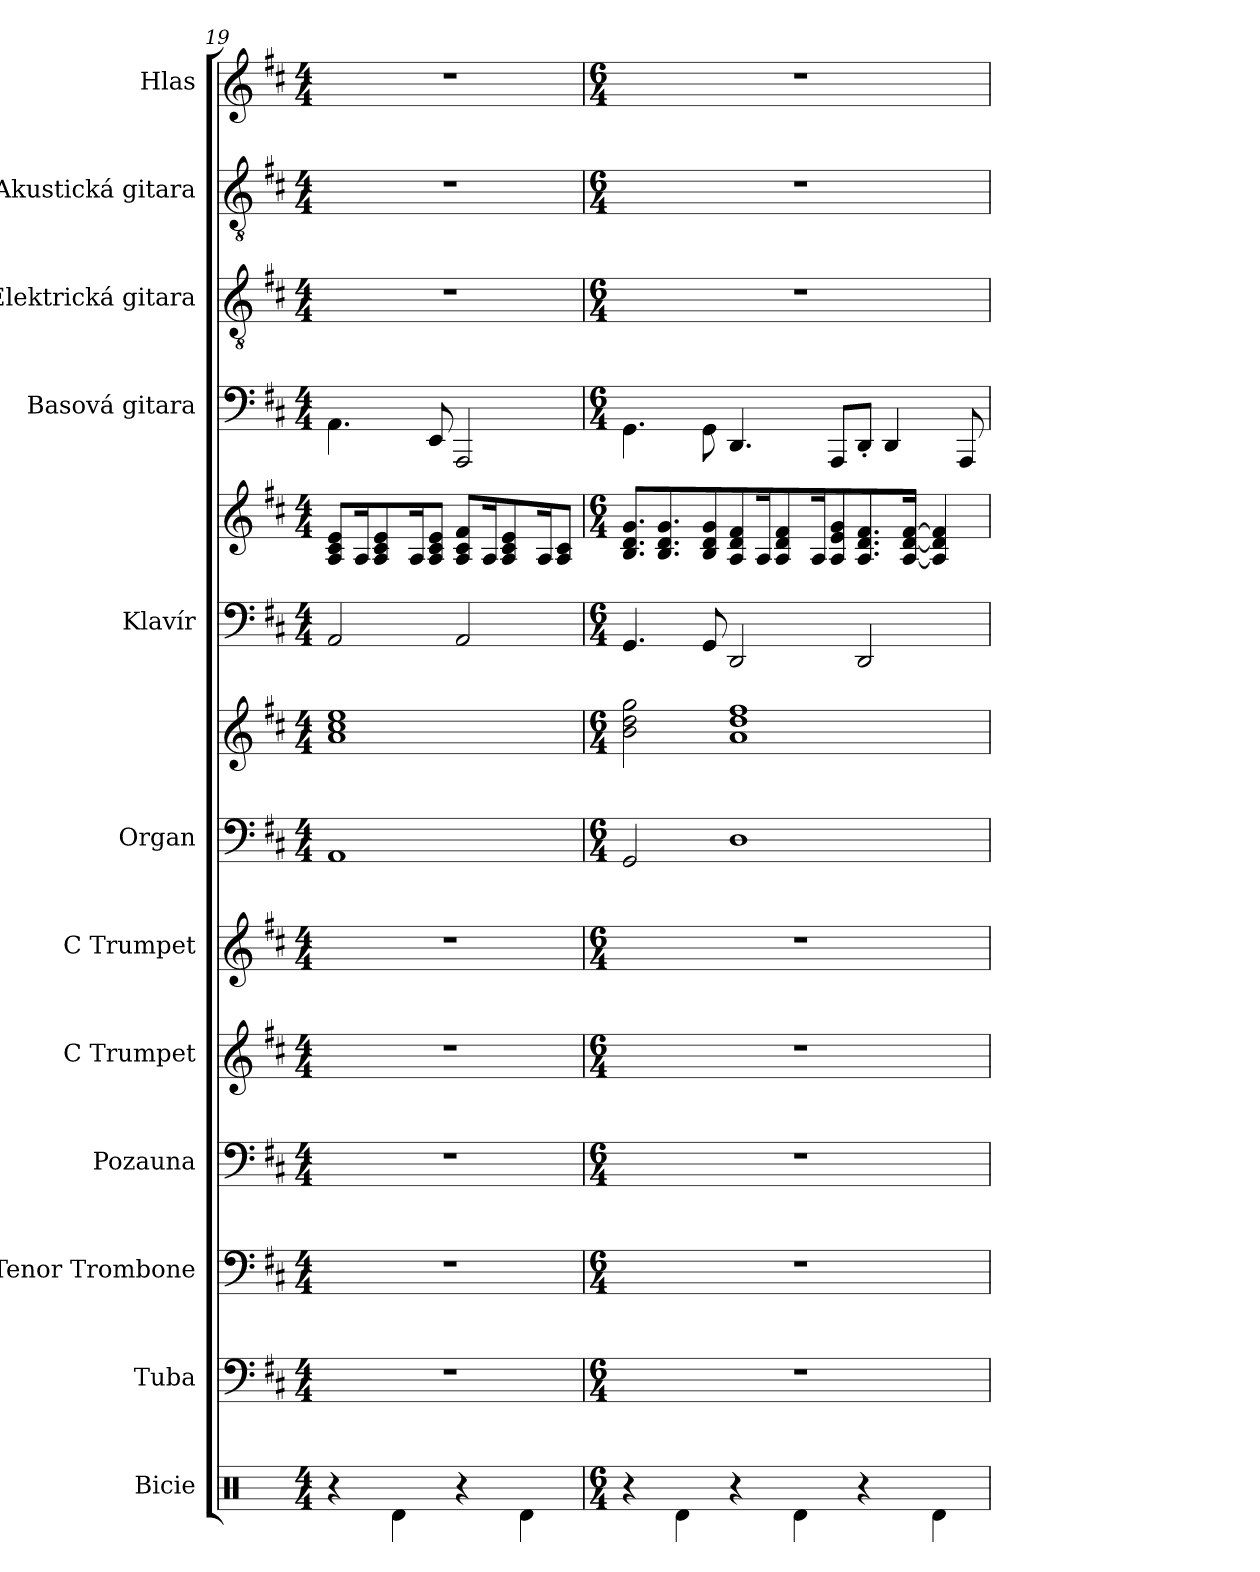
**kern	**kern	**kern	**kern	**kern	**kern	**kern	**kern	**kern	**kern	**kern	**kern	**kern	**kern
*part12	*part11	*part10	*part9	*part8	*part7	*part6	*part6	*part5	*part5	*part4	*part3	*part2	*part1
*staff14	*staff13	*staff12	*staff11	*staff10	*staff9	*staff8	*staff7	*staff6	*staff5	*staff4	*staff3	*staff2	*staff1
*I"Bicie	*I"Tuba	*I"Tenor Trombone	*I"Pozauna	*I"C Trumpet	*I"C Trumpet	*I"Organ	*	*I"Klavír	*	*I"Basová gitara	*I"Elektrická gitara	*I"Akustická gitara	*I"Hlas
*	*I'Tba.	*I'T. Tbn.	*	*I'C Tpt.	*I'C Tpt.	*I'Org.	*	*I'Kl.	*	*	*	*	*I'Hl.
*clefX	*clefF4	*clefF4	*clefF4	*clefG2	*clefG2	*clefF4	*clefG2	*clefF4	*clefG2	*	*clefGv2	*clefGv2	*clefG2
*	*	*	*	*	*	*	*	*	*	*ITrd7c12	*	*	*
*k[]	*k[f#c#]	*k[f#c#]	*k[f#c#]	*k[f#c#]	*k[f#c#]	*k[f#c#]	*k[f#c#]	*k[f#c#]	*k[f#c#]	*k[f#c#]	*k[f#c#]	*k[f#c#]	*k[f#c#]
*M4/4	*M4/4	*M4/4	*M4/4	*M4/4	*M4/4	*M4/4	*M4/4	*M4/4	*M4/4	*M4/4	*M4/4	*M4/4	*M4/4
=19	=19	=19	=19	=19	=19	=19	=19	=19	=19	=19	=19	=19	=19
4r	1r	1r	1r	1r	1r	1AA	1a 1cc# 1ee	2AA/	8A/ 8c#/ 8e/L	4.AAA\	1r	1r	1r
.	.	.	.	.	.	.	.	.	16A/K	.	.	.	.
.	.	.	.	.	.	.	.	.	8A/ 8c#/ 8e/	.	.	.	.
4Rd\	.	.	.	.	.	.	.	.	.	.	.	.	.
.	.	.	.	.	.	.	.	.	16A/K	.	.	.	.
.	.	.	.	.	.	.	.	.	8A/ 8c#/ 8e/J	8EEE/	.	.	.
4r	.	.	.	.	.	.	.	2AA/	8A/ 8c#/ 8f#/L	2AAAA/	.	.	.
.	.	.	.	.	.	.	.	.	16A/K	.	.	.	.
.	.	.	.	.	.	.	.	.	8A/ 8c#/ 8e/	.	.	.	.
4Rd\	.	.	.	.	.	.	.	.	.	.	.	.	.
.	.	.	.	.	.	.	.	.	16A/K	.	.	.	.
.	.	.	.	.	.	.	.	.	8A/ 8c#/J	.	.	.	.
!!LO:PB:g=z
=20	=20	=20	=20	=20	=20	=20	=20	=20	=20	=20	=20	=20	=20
*M6/4	*M6/4	*M6/4	*M6/4	*M6/4	*M6/4	*M6/4	*M6/4	*M6/4	*M6/4	*M6/4	*M6/4	*M6/4	*M6/4
4r	1.r	1.r	1.r	1.r	1.r	2GG/	2b\ 2dd\ 2gg\	4.GG/	8.B/ 8.d/ 8.g/L	4.GGG\	1.r	1.r	1.r
.	.	.	.	.	.	.	.	.	8.B/ 8.d/ 8.g/	.	.	.	.
4Rd\	.	.	.	.	.	.	.	.	.	.	.	.	.
.	.	.	.	.	.	.	.	8GG/	8B/ 8d/ 8g/	8GGG\	.	.	.
4r	.	.	.	.	.	1D	1a 1dd 1ff#	2DD/	8A/ 8d/ 8f#/	4.DDD/	.	.	.
.	.	.	.	.	.	.	.	.	16A/K	.	.	.	.
.	.	.	.	.	.	.	.	.	8A/ 8d/ 8f#/	.	.	.	.
4Rd\	.	.	.	.	.	.	.	.	.	.	.	.	.
.	.	.	.	.	.	.	.	.	16A/K	.	.	.	.
.	.	.	.	.	.	.	.	.	8A/ 8e/ 8g/	8AAAA/L	.	.	.
4r	.	.	.	.	.	.	.	2DD/	8.A/ 8.d/ 8.f#/	8DDD'/J	.	.	.
.	.	.	.	.	.	.	.	.	.	4DDD/	.	.	.
.	.	.	.	.	.	.	.	.	[16A/ [16d/ [16f#/Jk	.	.	.	.
4Rd\	.	.	.	.	.	.	.	.	4A/] 4d/] 4f#/]	.	.	.	.
.	.	.	.	.	.	.	.	.	.	8AAAA/	.	.	.
=	=	=	=	=	=	=	=	=	=	=	=	=	=
*-	*-	*-	*-	*-	*-	*-	*-	*-	*-	*-	*-	*-	*-
